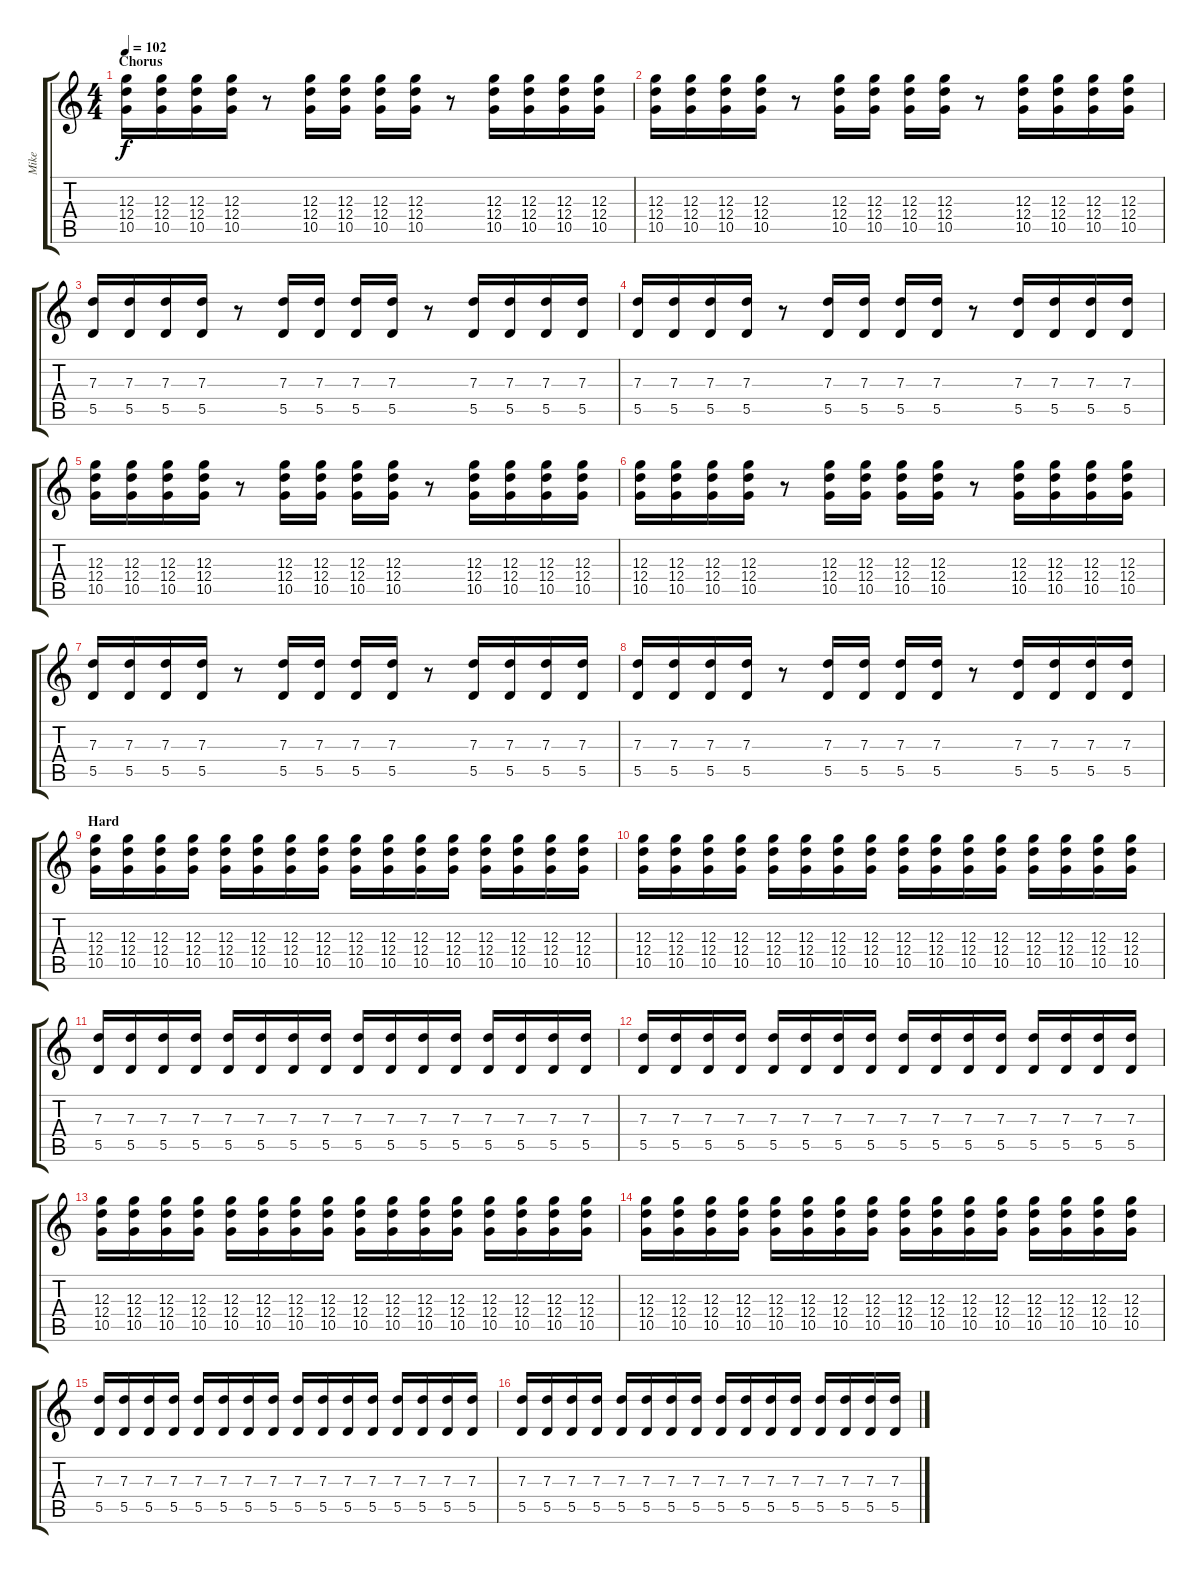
\track ("Mike" "Mike") {instrument acousticguitarsteel}
\staff {score tabs}
\tuning (E4 B3 G3 D3 A2 E2) {hide}
\ts (4 4)
\section ("" "Chorus")
\tempo 102
\clef g2
\ks c
(12.3 12.4 10.5).16{dy f volume 10 instrument distortionguitar} (12.3 12.4 10.5).16 (12.3 12.4 10.5).16 (12.3 12.4 10.5).16 r.8 (12.3 12.4 10.5).16 (12.3 12.4 10.5).16 (12.3 12.4 10.5).16 (12.3 12.4 10.5).16 r.8 (12.3 12.4 10.5).16 (12.3 12.4 10.5).16 (12.3 12.4 10.5).16 (12.3 12.4 10.5).16 |
(12.3 12.4 10.5).16 (12.3 12.4 10.5).16 (12.3 12.4 10.5).16 (12.3 12.4 10.5).16 r.8 (12.3 12.4 10.5).16 (12.3 12.4 10.5).16 (12.3 12.4 10.5).16 (12.3 12.4 10.5).16 r.8 (12.3 12.4 10.5).16 (12.3 12.4 10.5).16 (12.3 12.4 10.5).16 (12.3 12.4 10.5).16 |
(7.3 5.5).16 (7.3 5.5).16 (7.3 5.5).16 (7.3 5.5).16 r.8 (7.3 5.5).16 (7.3 5.5).16 (7.3 5.5).16 (7.3 5.5).16 r.8 (7.3 5.5).16 (7.3 5.5).16 (7.3 5.5).16 (7.3 5.5).16 |
(7.3 5.5).16 (7.3 5.5).16 (7.3 5.5).16 (7.3 5.5).16 r.8 (7.3 5.5).16 (7.3 5.5).16 (7.3 5.5).16 (7.3 5.5).16 r.8 (7.3 5.5).16 (7.3 5.5).16 (7.3 5.5).16 (7.3 5.5).16 |
(12.3 12.4 10.5).16 (12.3 12.4 10.5).16 (12.3 12.4 10.5).16 (12.3 12.4 10.5).16 r.8 (12.3 12.4 10.5).16 (12.3 12.4 10.5).16 (12.3 12.4 10.5).16 (12.3 12.4 10.5).16 r.8 (12.3 12.4 10.5).16 (12.3 12.4 10.5).16 (12.3 12.4 10.5).16 (12.3 12.4 10.5).16 |
(12.3 12.4 10.5).16 (12.3 12.4 10.5).16 (12.3 12.4 10.5).16 (12.3 12.4 10.5).16 r.8 (12.3 12.4 10.5).16 (12.3 12.4 10.5).16 (12.3 12.4 10.5).16 (12.3 12.4 10.5).16 r.8 (12.3 12.4 10.5).16 (12.3 12.4 10.5).16 (12.3 12.4 10.5).16 (12.3 12.4 10.5).16 |
(7.3 5.5).16 (7.3 5.5).16 (7.3 5.5).16 (7.3 5.5).16 r.8 (7.3 5.5).16 (7.3 5.5).16 (7.3 5.5).16 (7.3 5.5).16 r.8 (7.3 5.5).16 (7.3 5.5).16 (7.3 5.5).16 (7.3 5.5).16 |
(7.3 5.5).16 (7.3 5.5).16 (7.3 5.5).16 (7.3 5.5).16 r.8 (7.3 5.5).16 (7.3 5.5).16 (7.3 5.5).16 (7.3 5.5).16 r.8 (7.3 5.5).16 (7.3 5.5).16 (7.3 5.5).16 (7.3 5.5).16 |
\section ("" "Hard")
(12.3 12.4 10.5).16{volume 10 instrument distortionguitar} (12.3 12.4 10.5).16 (12.3 12.4 10.5).16 (12.3 12.4 10.5).16 (12.3 12.4 10.5).16 (12.3 12.4 10.5).16 (12.3 12.4 10.5).16 (12.3 12.4 10.5).16 (12.3 12.4 10.5).16 (12.3 12.4 10.5).16 (12.3 12.4 10.5).16 (12.3 12.4 10.5).16 (12.3 12.4 10.5).16 (12.3 12.4 10.5).16 (12.3 12.4 10.5).16 (12.3 12.4 10.5).16 |
(12.3 12.4 10.5).16 (12.3 12.4 10.5).16 (12.3 12.4 10.5).16 (12.3 12.4 10.5).16 (12.3 12.4 10.5).16 (12.3 12.4 10.5).16 (12.3 12.4 10.5).16 (12.3 12.4 10.5).16 (12.3 12.4 10.5).16 (12.3 12.4 10.5).16 (12.3 12.4 10.5).16 (12.3 12.4 10.5).16 (12.3 12.4 10.5).16 (12.3 12.4 10.5).16 (12.3 12.4 10.5).16 (12.3 12.4 10.5).16 |
(7.3 5.5).16 (7.3 5.5).16 (7.3 5.5).16 (7.3 5.5).16 (7.3 5.5).16 (7.3 5.5).16 (7.3 5.5).16 (7.3 5.5).16 (7.3 5.5).16 (7.3 5.5).16 (7.3 5.5).16 (7.3 5.5).16 (7.3 5.5).16 (7.3 5.5).16 (7.3 5.5).16 (7.3 5.5).16 |
(7.3 5.5).16 (7.3 5.5).16 (7.3 5.5).16 (7.3 5.5).16 (7.3 5.5).16 (7.3 5.5).16 (7.3 5.5).16 (7.3 5.5).16 (7.3 5.5).16 (7.3 5.5).16 (7.3 5.5).16 (7.3 5.5).16 (7.3 5.5).16 (7.3 5.5).16 (7.3 5.5).16 (7.3 5.5).16 |
(12.3 12.4 10.5).16 (12.3 12.4 10.5).16 (12.3 12.4 10.5).16 (12.3 12.4 10.5).16 (12.3 12.4 10.5).16 (12.3 12.4 10.5).16 (12.3 12.4 10.5).16 (12.3 12.4 10.5).16 (12.3 12.4 10.5).16 (12.3 12.4 10.5).16 (12.3 12.4 10.5).16 (12.3 12.4 10.5).16 (12.3 12.4 10.5).16 (12.3 12.4 10.5).16 (12.3 12.4 10.5).16 (12.3 12.4 10.5).16 |
(12.3 12.4 10.5).16 (12.3 12.4 10.5).16 (12.3 12.4 10.5).16 (12.3 12.4 10.5).16 (12.3 12.4 10.5).16 (12.3 12.4 10.5).16 (12.3 12.4 10.5).16 (12.3 12.4 10.5).16 (12.3 12.4 10.5).16 (12.3 12.4 10.5).16 (12.3 12.4 10.5).16 (12.3 12.4 10.5).16 (12.3 12.4 10.5).16 (12.3 12.4 10.5).16 (12.3 12.4 10.5).16 (12.3 12.4 10.5).16 |
(7.3 5.5).16 (7.3 5.5).16 (7.3 5.5).16 (7.3 5.5).16 (7.3 5.5).16 (7.3 5.5).16 (7.3 5.5).16 (7.3 5.5).16 (7.3 5.5).16 (7.3 5.5).16 (7.3 5.5).16 (7.3 5.5).16 (7.3 5.5).16 (7.3 5.5).16 (7.3 5.5).16 (7.3 5.5).16 |
(7.3 5.5).16 (7.3 5.5).16 (7.3 5.5).16 (7.3 5.5).16 (7.3 5.5).16 (7.3 5.5).16 (7.3 5.5).16 (7.3 5.5).16 (7.3 5.5).16 (7.3 5.5).16 (7.3 5.5).16 (7.3 5.5).16 (7.3 5.5).16 (7.3 5.5).16 (7.3 5.5).16 (7.3 5.5).16
